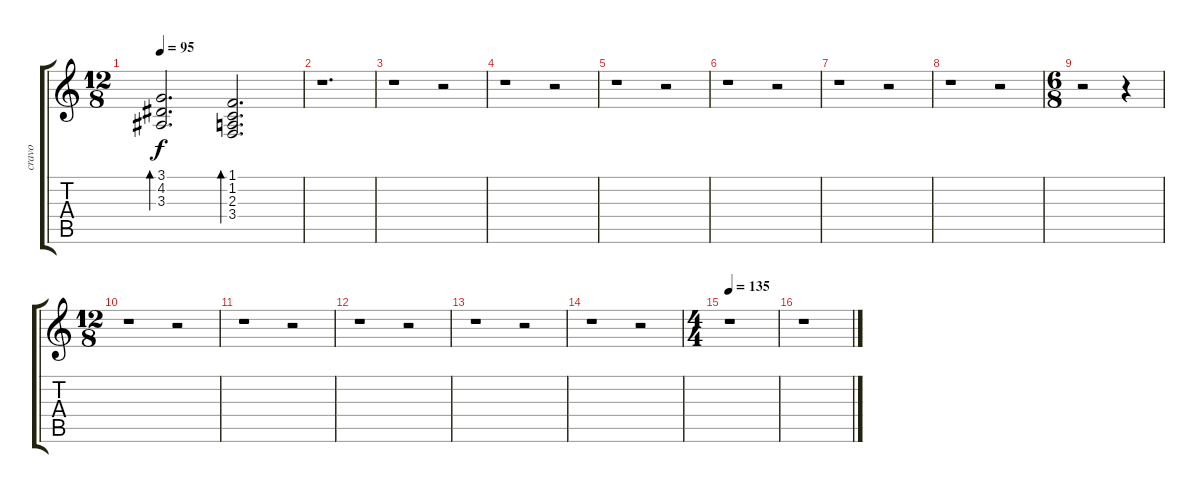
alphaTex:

\track ("cravo" "cravo") {instrument harpsichord}
\staff {score tabs}
\tuning (E4 B3 G3 D3 A2 E2) {hide}
\ts (12 8)
\tempo 95
\clef g2
\ks c
(3.1 4.2 3.3).2{d bd 480 dy f} (1.1 1.2 2.3 3.4).2{d bd 480} |
r.1{d} |
r.1 r.2 |
r.1 r.2 |
r.1 r.2 |
r.1 r.2 |
r.1 r.2 |
r.1 r.2 |
\ts (6 8)
r.2 r.4 |
\ts (12 8)
r.1 r.2 |
r.1 r.2 |
r.1 r.2 |
r.1 r.2 |
r.1 r.2 |
\ts (4 4)
\tempo 141
\tempo 135
r.1 |
r.1
